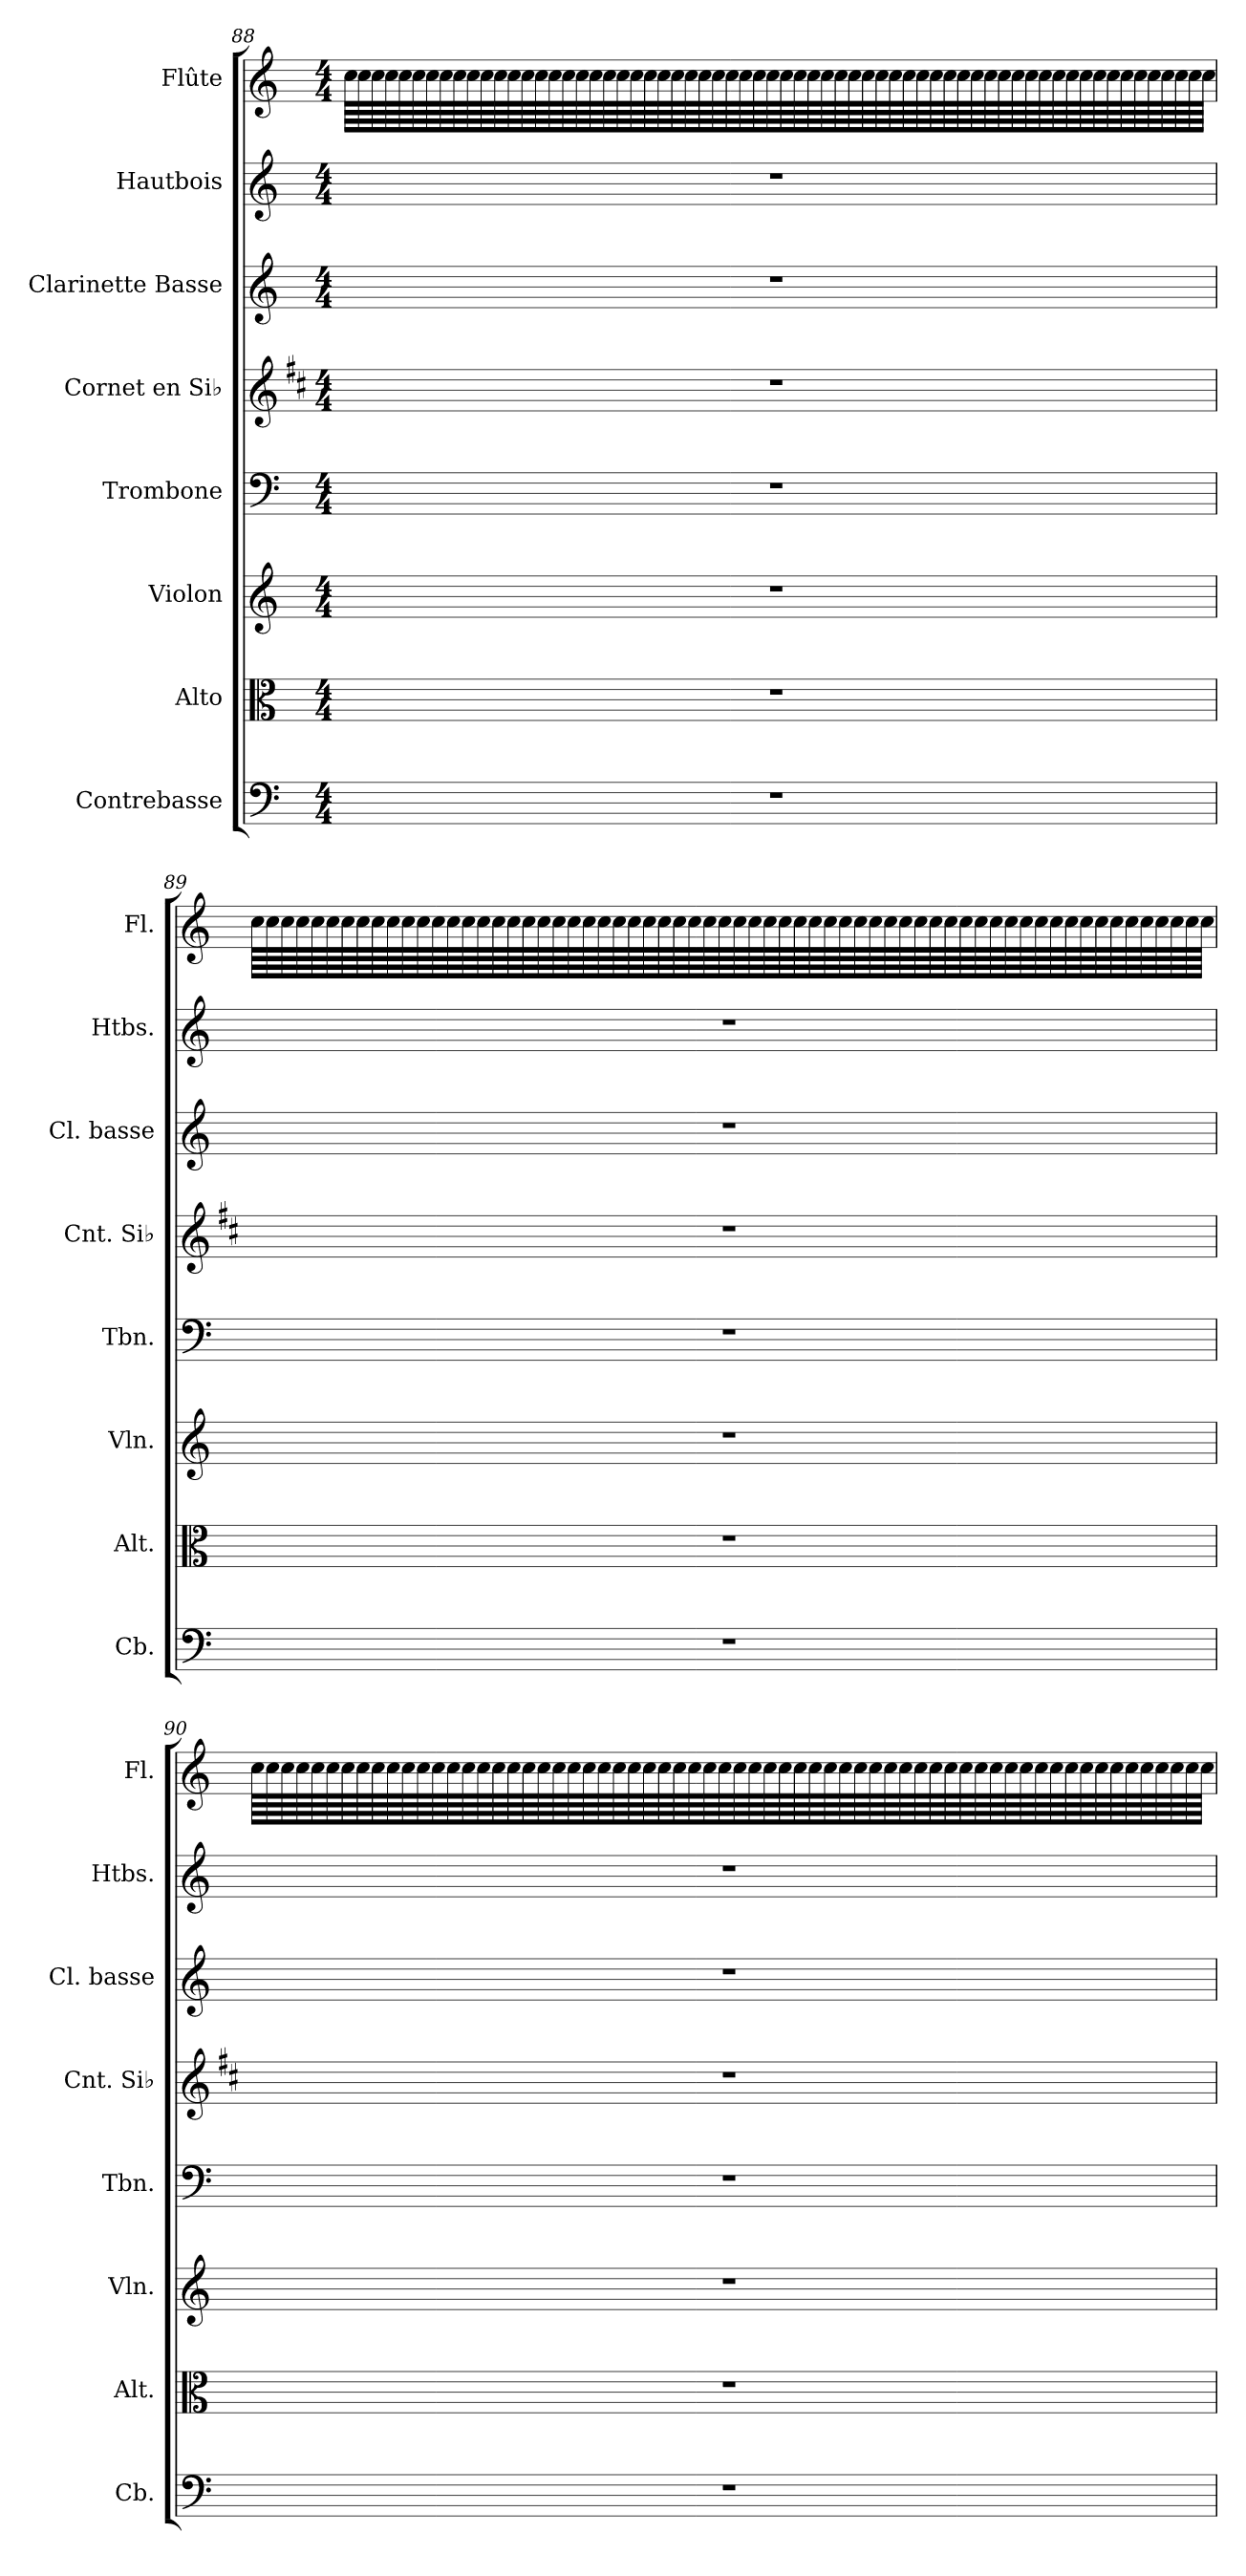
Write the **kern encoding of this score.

**kern	**kern	**kern	**kern	**kern	**kern	**kern	**kern
*part8	*part7	*part6	*part5	*part4	*part3	*part2	*part1
*staff8	*staff7	*staff6	*staff5	*staff4	*staff3	*staff2	*staff1
*I"Contrebasse	*I"Alto	*I"Violon	*I"Trombone	*I"Cornet en Si♭	*I"Clarinette Basse	*I"Hautbois	*I"Flûte
*I'Cb.	*I'Alt.	*I'Vln.	*I'Tbn.	*I'Cnt. Si♭	*I'Cl. basse	*I'Htbs.	*I'Fl.
!!LO:PB:g=z
*clefF4	*clefC3	*clefG2	*clefF4	*clefG2	*clefG2	*clefG2	*clefG2
*ITrd7c12	*	*	*	*ITrd1c2	*ITrd8c14	*	*
*k[]	*k[]	*k[]	*k[]	*k[]	*k[]	*k[]	*k[]
*M4/4	*M4/4	*M4/4	*M4/4	*M4/4	*M4/4	*M4/4	*M4/4
=88	=88	=88	=88	=88	=88	=88	=88
1r	1r	1r	1r	1r	1r	1r	64cc\LLLL
.	.	.	.	.	.	.	64cc\
.	.	.	.	.	.	.	64cc\
.	.	.	.	.	.	.	64cc\
.	.	.	.	.	.	.	64cc\
.	.	.	.	.	.	.	64cc\
.	.	.	.	.	.	.	64cc\
.	.	.	.	.	.	.	64cc\
.	.	.	.	.	.	.	64cc\
.	.	.	.	.	.	.	64cc\
.	.	.	.	.	.	.	64cc\
.	.	.	.	.	.	.	64cc\
.	.	.	.	.	.	.	64cc\
.	.	.	.	.	.	.	64cc\
.	.	.	.	.	.	.	64cc\
.	.	.	.	.	.	.	64cc\
.	.	.	.	.	.	.	64cc\
.	.	.	.	.	.	.	64cc\
.	.	.	.	.	.	.	64cc\
.	.	.	.	.	.	.	64cc\
.	.	.	.	.	.	.	64cc\
.	.	.	.	.	.	.	64cc\
.	.	.	.	.	.	.	64cc\
.	.	.	.	.	.	.	64cc\
.	.	.	.	.	.	.	64cc\
.	.	.	.	.	.	.	64cc\
.	.	.	.	.	.	.	64cc\
.	.	.	.	.	.	.	64cc\
.	.	.	.	.	.	.	64cc\
.	.	.	.	.	.	.	64cc\
.	.	.	.	.	.	.	64cc\
.	.	.	.	.	.	.	64cc\
.	.	.	.	.	.	.	64cc\
.	.	.	.	.	.	.	64cc\
.	.	.	.	.	.	.	64cc\
.	.	.	.	.	.	.	64cc\
.	.	.	.	.	.	.	64cc\
.	.	.	.	.	.	.	64cc\
.	.	.	.	.	.	.	64cc\
.	.	.	.	.	.	.	64cc\
.	.	.	.	.	.	.	64cc\
.	.	.	.	.	.	.	64cc\
.	.	.	.	.	.	.	64cc\
.	.	.	.	.	.	.	64cc\
.	.	.	.	.	.	.	64cc\
.	.	.	.	.	.	.	64cc\
.	.	.	.	.	.	.	64cc\
.	.	.	.	.	.	.	64cc\
.	.	.	.	.	.	.	64cc\
.	.	.	.	.	.	.	64cc\
.	.	.	.	.	.	.	64cc\
.	.	.	.	.	.	.	64cc\
.	.	.	.	.	.	.	64cc\
.	.	.	.	.	.	.	64cc\
.	.	.	.	.	.	.	64cc\
.	.	.	.	.	.	.	64cc\
.	.	.	.	.	.	.	64cc\
.	.	.	.	.	.	.	64cc\
.	.	.	.	.	.	.	64cc\
.	.	.	.	.	.	.	64cc\
.	.	.	.	.	.	.	64cc\
.	.	.	.	.	.	.	64cc\
.	.	.	.	.	.	.	64cc\
.	.	.	.	.	.	.	64cc\JJJJ
!!LO:PB:g=z
=89	=89	=89	=89	=89	=89	=89	=89
1r	1r	1r	1r	1r	1r	1r	64cc\LLLL
.	.	.	.	.	.	.	64cc\
.	.	.	.	.	.	.	64cc\
.	.	.	.	.	.	.	64cc\
.	.	.	.	.	.	.	64cc\
.	.	.	.	.	.	.	64cc\
.	.	.	.	.	.	.	64cc\
.	.	.	.	.	.	.	64cc\
.	.	.	.	.	.	.	64cc\
.	.	.	.	.	.	.	64cc\
.	.	.	.	.	.	.	64cc\
.	.	.	.	.	.	.	64cc\
.	.	.	.	.	.	.	64cc\
.	.	.	.	.	.	.	64cc\
.	.	.	.	.	.	.	64cc\
.	.	.	.	.	.	.	64cc\
.	.	.	.	.	.	.	64cc\
.	.	.	.	.	.	.	64cc\
.	.	.	.	.	.	.	64cc\
.	.	.	.	.	.	.	64cc\
.	.	.	.	.	.	.	64cc\
.	.	.	.	.	.	.	64cc\
.	.	.	.	.	.	.	64cc\
.	.	.	.	.	.	.	64cc\
.	.	.	.	.	.	.	64cc\
.	.	.	.	.	.	.	64cc\
.	.	.	.	.	.	.	64cc\
.	.	.	.	.	.	.	64cc\
.	.	.	.	.	.	.	64cc\
.	.	.	.	.	.	.	64cc\
.	.	.	.	.	.	.	64cc\
.	.	.	.	.	.	.	64cc\
.	.	.	.	.	.	.	64cc\
.	.	.	.	.	.	.	64cc\
.	.	.	.	.	.	.	64cc\
.	.	.	.	.	.	.	64cc\
.	.	.	.	.	.	.	64cc\
.	.	.	.	.	.	.	64cc\
.	.	.	.	.	.	.	64cc\
.	.	.	.	.	.	.	64cc\
.	.	.	.	.	.	.	64cc\
.	.	.	.	.	.	.	64cc\
.	.	.	.	.	.	.	64cc\
.	.	.	.	.	.	.	64cc\
.	.	.	.	.	.	.	64cc\
.	.	.	.	.	.	.	64cc\
.	.	.	.	.	.	.	64cc\
.	.	.	.	.	.	.	64cc\
.	.	.	.	.	.	.	64cc\
.	.	.	.	.	.	.	64cc\
.	.	.	.	.	.	.	64cc\
.	.	.	.	.	.	.	64cc\
.	.	.	.	.	.	.	64cc\
.	.	.	.	.	.	.	64cc\
.	.	.	.	.	.	.	64cc\
.	.	.	.	.	.	.	64cc\
.	.	.	.	.	.	.	64cc\
.	.	.	.	.	.	.	64cc\
.	.	.	.	.	.	.	64cc\
.	.	.	.	.	.	.	64cc\
.	.	.	.	.	.	.	64cc\
.	.	.	.	.	.	.	64cc\
.	.	.	.	.	.	.	64cc\
.	.	.	.	.	.	.	64cc\JJJJ
!!LO:PB:g=z
=90	=90	=90	=90	=90	=90	=90	=90
1r	1r	1r	1r	1r	1r	1r	64cc\LLLL
.	.	.	.	.	.	.	64cc\
.	.	.	.	.	.	.	64cc\
.	.	.	.	.	.	.	64cc\
.	.	.	.	.	.	.	64cc\
.	.	.	.	.	.	.	64cc\
.	.	.	.	.	.	.	64cc\
.	.	.	.	.	.	.	64cc\
.	.	.	.	.	.	.	64cc\
.	.	.	.	.	.	.	64cc\
.	.	.	.	.	.	.	64cc\
.	.	.	.	.	.	.	64cc\
.	.	.	.	.	.	.	64cc\
.	.	.	.	.	.	.	64cc\
.	.	.	.	.	.	.	64cc\
.	.	.	.	.	.	.	64cc\
.	.	.	.	.	.	.	64cc\
.	.	.	.	.	.	.	64cc\
.	.	.	.	.	.	.	64cc\
.	.	.	.	.	.	.	64cc\
.	.	.	.	.	.	.	64cc\
.	.	.	.	.	.	.	64cc\
.	.	.	.	.	.	.	64cc\
.	.	.	.	.	.	.	64cc\
.	.	.	.	.	.	.	64cc\
.	.	.	.	.	.	.	64cc\
.	.	.	.	.	.	.	64cc\
.	.	.	.	.	.	.	64cc\
.	.	.	.	.	.	.	64cc\
.	.	.	.	.	.	.	64cc\
.	.	.	.	.	.	.	64cc\
.	.	.	.	.	.	.	64cc\
.	.	.	.	.	.	.	64cc\
.	.	.	.	.	.	.	64cc\
.	.	.	.	.	.	.	64cc\
.	.	.	.	.	.	.	64cc\
.	.	.	.	.	.	.	64cc\
.	.	.	.	.	.	.	64cc\
.	.	.	.	.	.	.	64cc\
.	.	.	.	.	.	.	64cc\
.	.	.	.	.	.	.	64cc\
.	.	.	.	.	.	.	64cc\
.	.	.	.	.	.	.	64cc\
.	.	.	.	.	.	.	64cc\
.	.	.	.	.	.	.	64cc\
.	.	.	.	.	.	.	64cc\
.	.	.	.	.	.	.	64cc\
.	.	.	.	.	.	.	64cc\
.	.	.	.	.	.	.	64cc\
.	.	.	.	.	.	.	64cc\
.	.	.	.	.	.	.	64cc\
.	.	.	.	.	.	.	64cc\
.	.	.	.	.	.	.	64cc\
.	.	.	.	.	.	.	64cc\
.	.	.	.	.	.	.	64cc\
.	.	.	.	.	.	.	64cc\
.	.	.	.	.	.	.	64cc\
.	.	.	.	.	.	.	64cc\
.	.	.	.	.	.	.	64cc\
.	.	.	.	.	.	.	64cc\
.	.	.	.	.	.	.	64cc\
.	.	.	.	.	.	.	64cc\
.	.	.	.	.	.	.	64cc\
.	.	.	.	.	.	.	64cc\JJJJ
=	=	=	=	=	=	=	=
*-	*-	*-	*-	*-	*-	*-	*-
